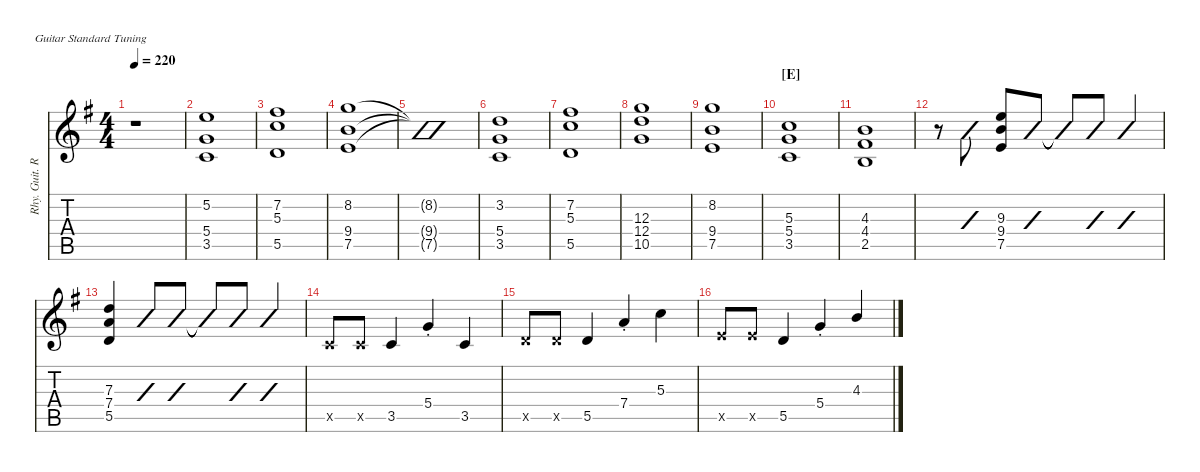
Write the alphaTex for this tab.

\hideDynamics
\bracketExtendMode nobrackets
\multiBarRest
\otherSystemsTrackNameOrientation horizontal
\track ("Rhy. Guit. R" "Rhy. Guit. R") {defaultSystemsLayout 4 multiBarRest instrument distortionguitar}
\staff {score tabs}
\tuning (E4 B3 G3 D3 A2 E2)
\ts (4 4)
\tempo 220
\clef g2
\scale
0.953842
\ks g
r.1{dy f beam Down} |
\scale
1.13847 (5.2{acc forcenatural} 3.5{acc forcenatural} 5.4{acc forcenatural}).1{dy mp beam Up} |
\scale
0.953842 (5.5{acc forcenatural} 7.2{acc #} 5.3{acc forcenatural}).1{beam Up} |
\scale
0.953842 (8.2{acc forcenatural} 9.4{acc forcenatural} 7.5{acc forcenatural}).1{beam Down} |
\scale
0.953842 (8.2{t acc forcenatural} 9.4{t acc forcenatural} 7.5{t acc forcenatural}).1{slashed beam Down} |
\scale
1.13405 (3.2{acc forcenatural} 3.5{acc forcenatural} 5.4{acc forcenatural}).1{beam Up} |
\scale
0.949421 (5.5{acc forcenatural} 7.2{acc #} 5.3{acc forcenatural}).1{beam Up} |
\scale
0.949421 (12.4{acc forcenatural} 10.5{acc forcenatural} 12.3{acc forcenatural}).1{beam Down} |
\scale
0.967105 (8.2{acc forcenatural} 9.4{acc forcenatural} 7.5{acc forcenatural}).1{beam Down} |
\section ("E" "")
\scale
1.13847 (3.5{acc forcenatural} 5.4{acc forcenatural} 5.3{acc forcenatural}).1{dy f beam Up} |
\scale
0.953842 (2.5{acc forcenatural} 4.4{acc #} 4.3{acc forcenatural}).1{beam Up} |
\scale
0.953842 r.8{beam Down} (7.5{x acc forcenatural} 9.4{x acc forcenatural} 9.3{x acc forcenatural}).8{slashed beam Up} (9.4{acc forcenatural} 7.5{acc forcenatural} 9.3{acc forcenatural}).8{beam Up} (7.5{acc forcenatural} 9.4{acc forcenatural} 9.3{acc forcenatural}).8{slashed beam Up} (7.5{t acc forcenatural} 9.4{t acc forcenatural} 9.3{t acc forcenatural}).8{slashed beam Up} (7.5{acc forcenatural} 9.4{acc forcenatural} 9.3{acc forcenatural}).8{slashed beam Up} (7.5{acc forcenatural} 9.4{acc forcenatural} 9.3{acc forcenatural}).4{slashed beam Up} |
\scale
0.953842 (5.5{acc forcenatural} 7.4{acc forcenatural} 7.3{acc forcenatural}).4{beam Up} (5.5{acc forcenatural} 7.4{acc forcenatural} 7.3{acc forcenatural}).8{slashed beam Up} (5.5{acc forcenatural} 7.4{acc forcenatural} 7.3{acc forcenatural}).8{slashed beam Up} (5.5{t acc forcenatural} 7.4{t acc forcenatural} 7.3{t acc forcenatural}).8{slashed beam Up} (5.5{acc forcenatural} 7.4{acc forcenatural} 7.3{acc forcenatural}).8{slashed beam Up} (5.5{acc forcenatural} 7.4{acc forcenatural} 7.3{acc forcenatural}).4{slashed beam Up} |
\scale
1.13847 3.5{x acc forcenatural}.8{beam Up} 3.5{x acc forcenatural}.8{beam Up} 3.5{acc forcenatural}.4{beam Up} 5.4{st acc forcenatural}.4{beam Up} 3.5{acc forcenatural}.4{beam Up} |
\scale
0.953842 5.5{x acc forcenatural}.8{beam Up} 5.5{x acc forcenatural}.8{beam Up} 5.5{acc forcenatural}.4{beam Up} 7.4{st acc forcenatural}.4{beam Up} 5.3{acc forcenatural}.4{beam Down} |
\scale
0.953842 7.5{x acc forcenatural}.8{beam Up} 7.5{x acc forcenatural}.8{beam Up} 5.5{acc forcenatural}.4{beam Up} 5.4{st acc forcenatural}.4{beam Up} 4.3{acc forcenatural}.4{beam Up}
